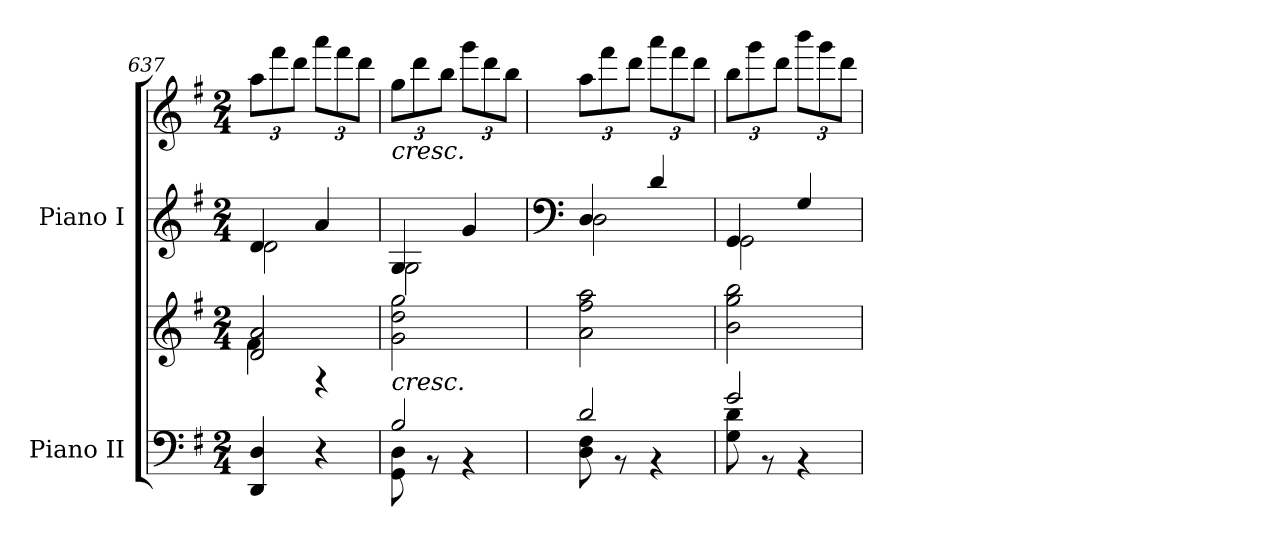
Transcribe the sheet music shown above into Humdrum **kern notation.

**kern	**kern	**kern	**kern
*part2	*part2	*part1	*part1
*staff4	*staff3	*staff2	*staff1
*I"Piano II	*	*I"Piano I	*
*I'Pno. II	*	*I'Pno. I	*
*clefF4	*clefG2	*clefG2	*clefG2
*k[f#]	*k[f#]	*k[f#]	*k[f#]
*M2/4	*M2/4	*M2/4	*M2/4
=637	=637	=637	=637
*	*^	*^	*
*	*	*	*	*	*Xbrackettup
4DD!/ 4D!/	2d!/ 2a!/	4f#!\	4d/	2d\	12aa\L
.	.	.	.	.	12fff#\
.	.	.	.	.	12ddd\J
4r	.	4r	4a/	.	12aaa\L
.	.	.	.	.	12fff#\
.	.	.	.	.	12ddd\J
*	*v	*v	*	*	*
=638	=638	=638	=638	=638
*^	*	*	*	*
!	!	!	!	!	!LO:TX:b:i:t=cresc.
!	!	!LO:TX:b:i:t=cresc.	!	!	!
2B!/	8GG!\ 8D!\	2g!\ 2dd!\ 2gg!\	4G/	2G\	12gg\L
.	.	.	.	.	12ddd\
.	8r	.	.	.	.
.	.	.	.	.	12bb\J
.	4r	.	4g/	.	12ggg\L
.	.	.	.	.	12ddd\
.	.	.	.	.	12bb\J
=639	=639	=639	=639	=639	=639
*	*	*	*clefF4	*	*
2d!/	8D!\ 8F#!\	2a!\ 2ff#!\ 2aa!\	4D/	2D\	12aa\L
.	.	.	.	.	12fff#\
.	8r	.	.	.	.
.	.	.	.	.	12ddd\J
.	4r	.	4d/	.	12aaa\L
.	.	.	.	.	12fff#\
.	.	.	.	.	12ddd\J
=640	=640	=640	=640	=640	=640
2g!/	8G!\ 8d!\	2b!\ 2gg!\ 2bb!\	4GG/	2GG\	12bb\L
.	.	.	.	.	12ggg\
.	8r	.	.	.	.
.	.	.	.	.	12ddd\J
.	4r	.	4G/	.	12bbb\L
.	.	.	.	.	12ggg\
.	.	.	.	.	12ddd\J
*v	*v	*	*v	*v	*
=	=	=	=
*-	*-	*-	*-
